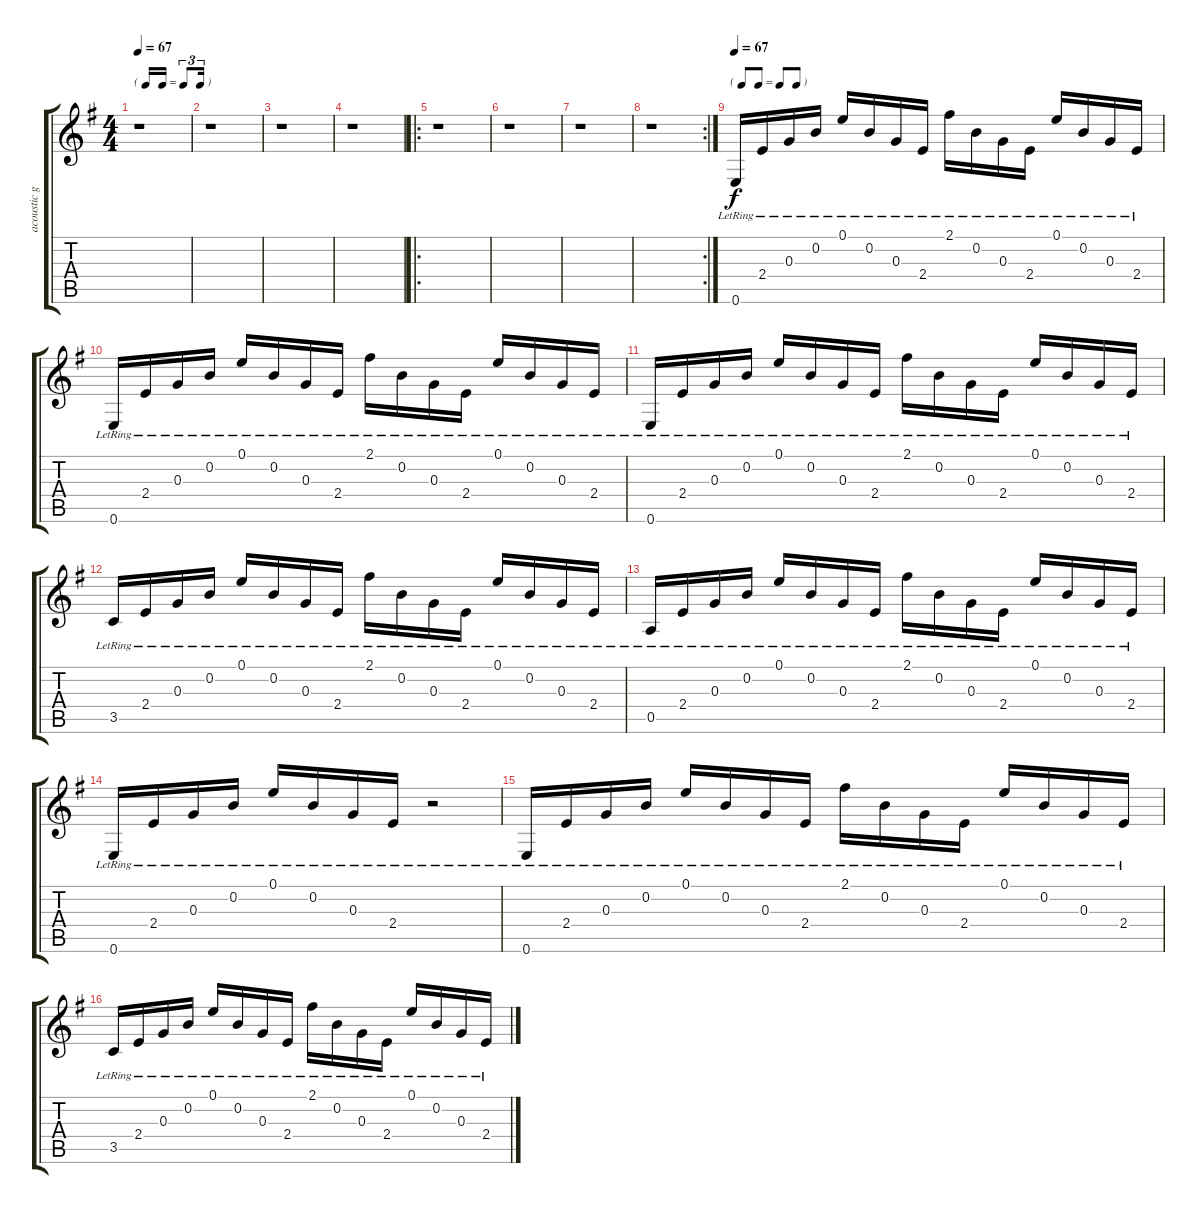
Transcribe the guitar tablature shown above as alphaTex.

\track ("acoustic guitar" "acoustic g") {instrument acousticguitarsteel}
\staff {score tabs}
\tuning (E4 B3 G3 D3 A2 E2) {hide}
\ts (4 4)
\tf triplet16th
\tempo 67
\clef g2
\ks g
r.1{dy f instrument acousticguitarsteel} |
r.1 |
r.1 |
r.1 |
\ro
r.1 |
r.1 |
r.1 |
\rc 2
r.1 |
\tf none
\tempo 67
0.6{lr}.16 2.4{lr}.16 0.3{lr}.16 0.2{lr}.16 0.1{lr}.16 0.2{lr}.16 0.3{lr}.16 2.4{lr}.16 2.1{lr}.16 0.2{lr}.16 0.3{lr}.16 2.4{lr}.16 0.1{lr}.16 0.2{lr}.16 0.3{lr}.16 2.4{lr}.16 |
0.6{lr}.16 2.4{lr}.16 0.3{lr}.16 0.2{lr}.16 0.1{lr}.16 0.2{lr}.16 0.3{lr}.16 2.4{lr}.16 2.1{lr}.16 0.2{lr}.16 0.3{lr}.16 2.4{lr}.16 0.1{lr}.16 0.2{lr}.16 0.3{lr}.16 2.4{lr}.16 |
0.6{lr}.16 2.4{lr}.16 0.3{lr}.16 0.2{lr}.16 0.1{lr}.16 0.2{lr}.16 0.3{lr}.16 2.4{lr}.16 2.1{lr}.16 0.2{lr}.16 0.3{lr}.16 2.4{lr}.16 0.1{lr}.16 0.2{lr}.16 0.3{lr}.16 2.4{lr}.16 |
3.5{lr}.16 2.4{lr}.16 0.3{lr}.16 0.2{lr}.16 0.1{lr}.16 0.2{lr}.16 0.3{lr}.16 2.4{lr}.16 2.1{lr}.16 0.2{lr}.16 0.3{lr}.16 2.4{lr}.16 0.1{lr}.16 0.2{lr}.16 0.3{lr}.16 2.4{lr}.16 |
0.5{lr}.16 2.4{lr}.16 0.3{lr}.16 0.2{lr}.16 0.1{lr}.16 0.2{lr}.16 0.3{lr}.16 2.4{lr}.16 2.1{lr}.16 0.2{lr}.16 0.3{lr}.16 2.4{lr}.16 0.1{lr}.16 0.2{lr}.16 0.3{lr}.16 2.4{lr}.16 |
0.6{lr}.16 2.4{lr}.16 0.3{lr}.16 0.2{lr}.16 0.1{lr}.16 0.2{lr}.16 0.3{lr}.16 2.4{lr}.16 r.2 |
0.6{lr}.16 2.4{lr}.16 0.3{lr}.16 0.2{lr}.16 0.1{lr}.16 0.2{lr}.16 0.3{lr}.16 2.4{lr}.16 2.1{lr}.16 0.2{lr}.16 0.3{lr}.16 2.4{lr}.16 0.1{lr}.16 0.2{lr}.16 0.3{lr}.16 2.4{lr}.16 |
3.5{lr}.16 2.4{lr}.16 0.3{lr}.16 0.2{lr}.16 0.1{lr}.16 0.2{lr}.16 0.3{lr}.16 2.4{lr}.16 2.1{lr}.16 0.2{lr}.16 0.3{lr}.16 2.4{lr}.16 0.1{lr}.16 0.2{lr}.16 0.3{lr}.16 2.4{lr}.16
